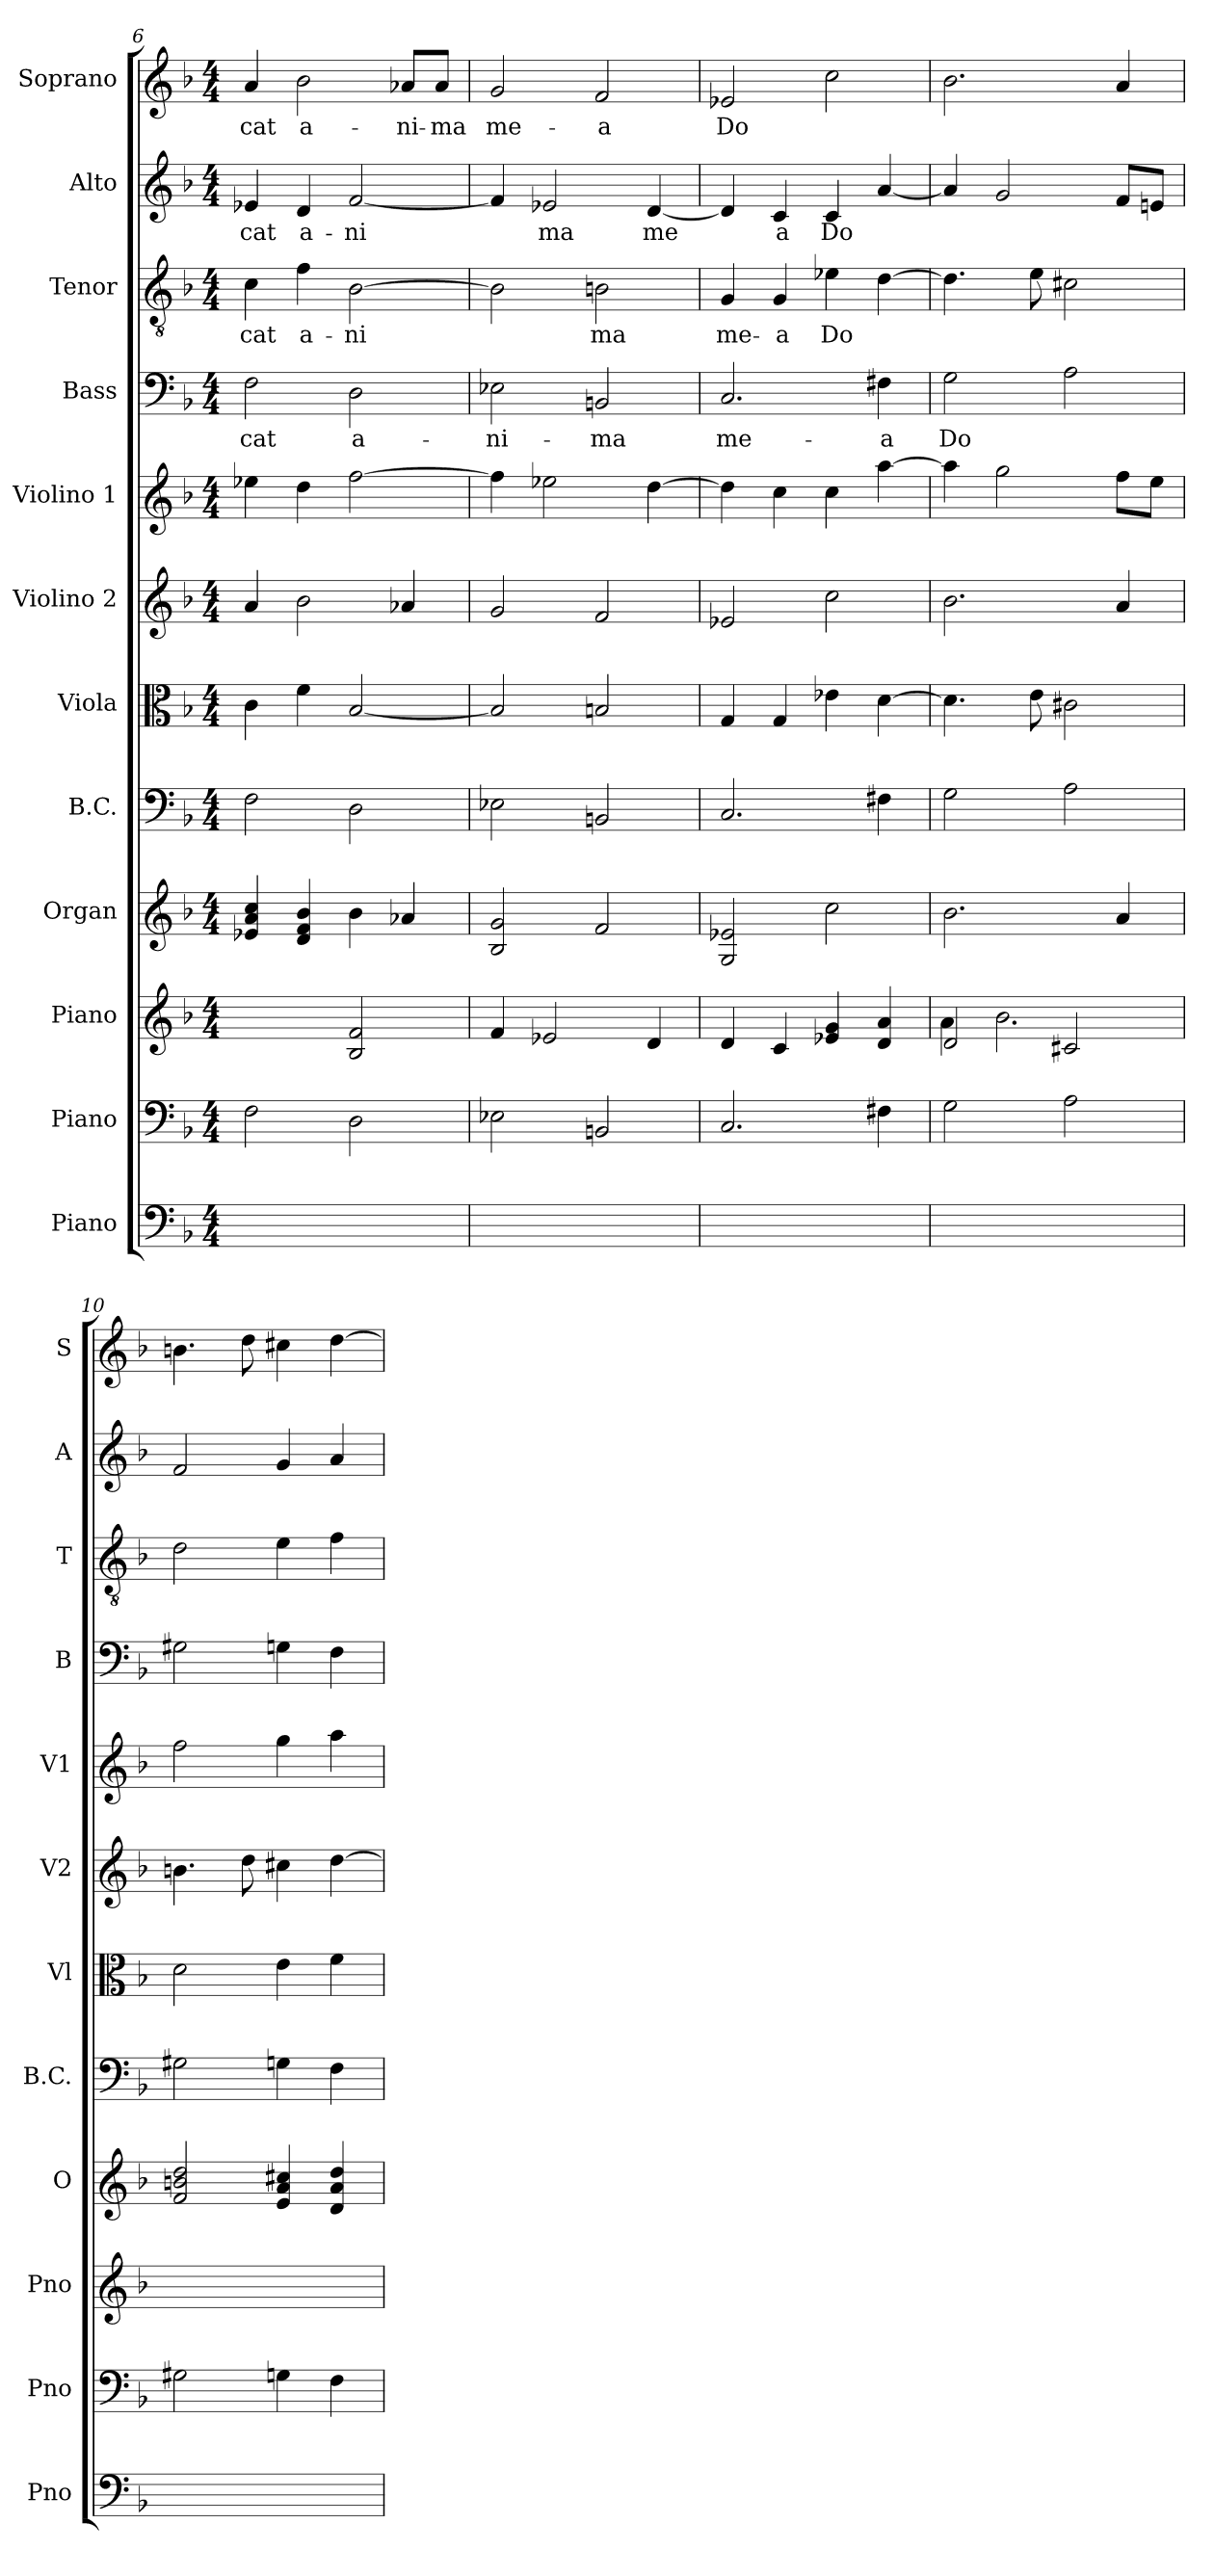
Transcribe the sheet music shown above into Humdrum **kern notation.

**kern	**kern	**kern	**kern	**kern	**kern	**kern	**kern	**kern	**text	**kern	**text	**kern	**text	**kern	**text
*part12	*part11	*part10	*part9	*part8	*part7	*part6	*part5	*part4	*part4	*part3	*part3	*part2	*part2	*part1	*part1
*staff12	*staff11	*staff10	*staff9	*staff8	*staff7	*staff6	*staff5	*staff4	*staff4	*staff3	*staff3	*staff2	*staff2	*staff1	*staff1
*I"Piano	*I"Piano	*I"Piano	*I"Organ	*I"B.C.	*I"Viola	*I"Violino 2	*I"Violino 1	*I"Bass	*	*I"Tenor	*	*I"Alto	*	*I"Soprano	*
*I'Pno	*I'Pno	*I'Pno	*I'O	*I'B.C.	*I'Vl	*I'V2	*I'V1	*I'B	*	*I'T	*	*I'A	*	*I'S	*
*clefF4	*clefF4	*clefG2	*clefG2	*clefF4	*clefC3	*clefG2	*clefG2	*clefF4	*	*clefGv2	*	*clefG2	*	*clefG2	*
*k[b-]	*k[b-]	*k[b-]	*k[b-]	*k[b-]	*k[b-]	*k[b-]	*k[b-]	*k[b-]	*	*k[b-]	*	*k[b-]	*	*k[b-]	*
*d:	*d:	*d:	*d:	*d:	*d:	*d:	*d:	*d:	*	*d:	*	*d:	*	*d:	*
*M4/4	*M4/4	*M4/4	*M4/4	*M4/4	*M4/4	*M4/4	*M4/4	*M4/4	*	*M4/4	*	*M4/4	*	*M4/4	*
=6	=6	=6	=6	=6	=6	=6	=6	=6	=6	=6	=6	=6	=6	=6	=6
!	!	!	!	!	!	!	!	!	!LO:LY:b	!	!LO:LY:b	!	!LO:LY:b	!	!LO:LY:b
1ryy	2F\	2ryy	4e-X/ 4a/ 4cc/	2F\	4c\	4a/	4ee-X\	2F\	-cat	4c\	-cat	4e-X/	-cat	4a/	-cat
!	!	!	!	!	!	!	!	!	!	!	!LO:LY:b	!	!LO:LY:b	!	!LO:LY:b
.	.	.	4d/ 4f/ 4b-/	.	4f\	2b-\	4dd\	.	.	4f\	a-	4d/	a-	2b-\	a-
!	!	!	!	!	!	!	!	!	!LO:LY:b	!	!LO:LY:b	!	!LO:LY:b	!	!
.	2D\	2B-/ 2f/	4b-\	2D\	[2B-/	.	[2ff\	2D\	a-	[2B-\	-ni	[2f/	-ni	.	.
!	!	!	!	!	!	!	!	!	!	!	!	!	!	!	!LO:LY:b
.	.	.	4a-X/	.	.	4a-X/	.	.	.	.	.	.	.	8a-X/L	-ni-
!	!	!	!	!	!	!	!	!	!	!	!	!	!	!	!LO:LY:b
.	.	.	.	.	.	.	.	.	.	.	.	.	.	8a-/J	-ma
!!LO:PB:g=z
=7	=7	=7	=7	=7	=7	=7	=7	=7	=7	=7	=7	=7	=7	=7	=7
!	!	!	!	!	!	!	!	!	!LO:LY:b	!	!	!	!	!	!LO:LY:b
1ryy	2E-X\	4f/	2B-/ 2g/	2E-X\	2B-/]	2g/	4ff\]	2E-X\	-ni-	2B-\]	.	4f/]	.	2g/	me-
!	!	!	!	!	!	!	!	!	!	!	!	!	!LO:LY:b	!	!
.	.	2e-X/	.	.	.	.	2ee-X\	.	.	.	.	2e-X/	ma	.	.
!	!	!	!	!	!	!	!	!	!LO:LY:b	!	!LO:LY:b	!	!	!	!LO:LY:b
.	2BBn/	.	2f/	2BBn/	2Bn/	2f/	.	2BBn/	-ma	2Bn\	ma	.	.	2f/	-a
!	!	!	!	!	!	!	!	!	!	!	!	!	!LO:LY:b	!	!
.	.	4d/	.	.	.	.	[4dd\	.	.	.	.	[4d/	me	.	.
=8	=8	=8	=8	=8	=8	=8	=8	=8	=8	=8	=8	=8	=8	=8	=8
!	!	!	!	!	!	!	!	!	!LO:LY:b	!	!LO:LY:b	!	!	!	!LO:LY:b
1ryy	2.C/	4d/	2G/ 2e-X/	2.C/	4G/	2e-X/	4dd\]	2.C/	me-	4G/	me-	4d/]	.	2e-X/	Do
!	!	!	!	!	!	!	!	!	!	!	!LO:LY:b	!	!LO:LY:b	!	!
.	.	4c/	.	.	4G/	.	4cc\	.	.	4G/	-a	4c/	a	.	.
!	!	!	!	!	!	!	!	!	!	!	!LO:LY:b	!	!LO:LY:b	!	!
.	.	4e-X/ 4g/	2cc\	.	4e-X\	2cc\	4cc\	.	.	4e-X\	Do	4c/	Do	2cc\	.
!	!	!	!	!	!	!	!	!	!LO:LY:b	!	!	!	!	!	!
.	4F#X\	4d/ 4a/	.	4F#X\	[4d\	.	[4aa\	4F#X\	-a	[4d\	.	[4a/	.	.	.
=9	=9	=9	=9	=9	=9	=9	=9	=9	=9	=9	=9	=9	=9	=9	=9
*	*	*^	*	*	*	*	*	*	*	*	*	*	*	*	*
!	!	!	!	!	!	!	!	!	!	!LO:LY:b	!	!	!	!	!	!
1ryy	2G\	2d/	4a\	2.b-\	2G\	4.d\]	2.b-\	4aa\]	2G\	Do	4.d\]	.	4a/]	.	2.b-\	.
.	.	.	2.b-\	.	.	.	.	2gg\	.	.	.	.	2g/	.	.	.
.	.	.	.	.	.	8e\	.	.	.	.	8e\	.	.	.	.	.
.	2A\	2c#X/	.	.	2A\	2c#X\	.	.	2A\	.	2c#X\	.	.	.	.	.
.	.	.	.	4a/	.	.	4a/	8ff\L	.	.	.	.	8f/L	.	4a/	.
.	.	.	.	.	.	.	.	8ee\J	.	.	.	.	8en/J	.	.	.
*	*	*v	*v	*	*	*	*	*	*	*	*	*	*	*	*	*
=10	=10	=10	=10	=10	=10	=10	=10	=10	=10	=10	=10	=10	=10	=10	=10
1ryy	2G#X\	1ryy	2f/ 2bn/ 2dd/	2G#X\	2d\	4.bn\	2ff\	2G#X\	.	2d\	.	2f/	.	4.bn\	.
.	.	.	.	.	.	8dd\	.	.	.	.	.	.	.	8dd\	.
.	4Gn\	.	4e/ 4a/ 4cc#X/	4Gn\	4e\	4cc#X\	4gg\	4Gn\	.	4e\	.	4g/	.	4cc#X\	.
.	4F\	.	4d/ 4a/ 4dd/	4F\	4f\	[4dd\	4aa\	4F\	.	4f\	.	4a/	.	[4dd\	.
=	=	=	=	=	=	=	=	=	=	=	=	=	=	=	=
*-	*-	*-	*-	*-	*-	*-	*-	*-	*-	*-	*-	*-	*-	*-	*-
